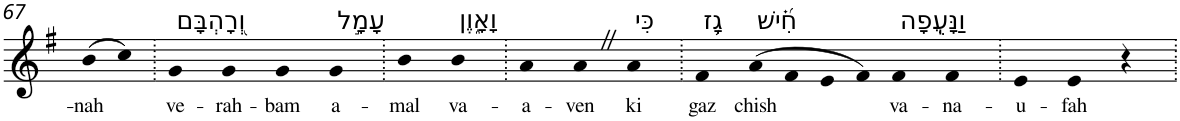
**kern	**text
*part1	*part1
*staff1	*staff1
*I"Piano	*
*I'Pno	*
!!LO:PB:g=z
*clefG2	*
*k[f#]	*
*G:	*
=67	=67
!	!LO:LY:b
(>8b	-nah
8cc)	.
=68.	=68.
!LO:TX:a:t=וְ֭רָהְבָּם	!
!	!LO:LY:b
4g	ve-
!	!LO:LY:b
4g	-rah-
!	!LO:LY:b
4g	-bam
!LO:TX:a:t=עָמָ֣ל	!
!	!LO:LY:b
4g	a-
=69.	=69.
!	!LO:LY:b
4b	-mal
!LO:TX:a:t=וָאָ֑וֶן	!
!	!LO:LY:b
4b	va-
=70.	=70.
!	!LO:LY:b
4a	-a-
!	!LO:LY:b
4aZ	-ven
!LO:TX:a:t=כִּי	!
!	!LO:LY:b
4a	ki
=71.	=71.
!LO:TX:a:t=גָ֥ז	!
!	!LO:LY:b
4f#	gaz
!LO:TX:a:t=חִ֝֗ישׁ	!
!	!LO:LY:b
(>8a	chish
8f#	.
8e	.
8f#)	.
!LO:TX:a:t=וַנָּעֻֽפָה	!
!	!LO:LY:b
4f#	va-
!	!LO:LY:b
4f#	-na-
=72.	=72.
!	!LO:LY:b
4e	-u-
!	!LO:LY:b
4e	-fah
4r	.
=.	=.
*-	*-
